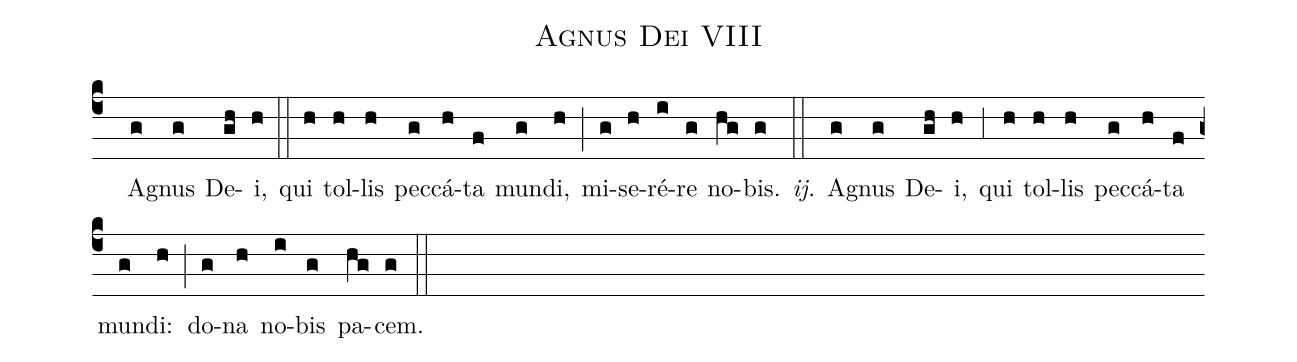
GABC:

name:Agnus Dei VIII;
commentary:XII. s.;
%%
(c4) () A(g)gnus(g) De(gh)i,(h) (::) qui(h) tol(h)lis(h) pec(g)cá(h)ta(f) mun(g)di,(h) (;) mi(g)se(h)ré(i)re(g) no(hg)bis.(g) <i>ij.</i>(::) A(g)gnus(g) De(gh)i,(h) (,3) qui(h) tol(h)lis(h) pec(g)cá(h)ta(f) mun(g)di:(h) (;) do(g)na(h) no(i)bis(g) pa(hg)cem.(g) (::)
